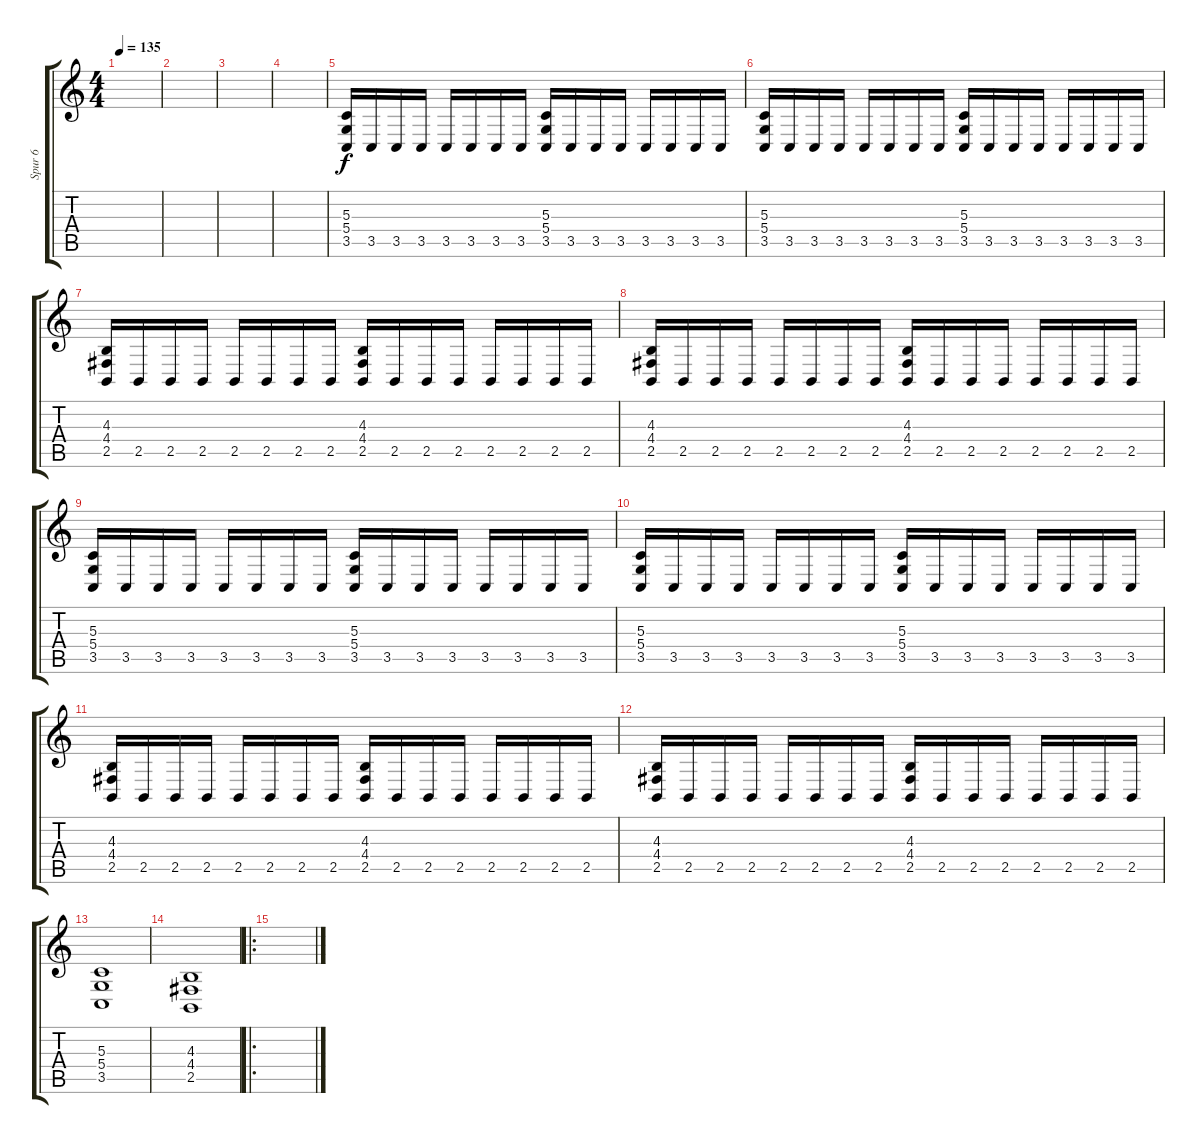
\track ("Spur 6" "Spur 6") {instrument choiraahs}
\staff {score tabs}
\tuning (E4 B3 G3 D3 A2 E2) {hide}
\ts (4 4)
\tempo 135
\clef g2
\ks c
|
|
|
|
(5.3 5.4 3.5).16 3.5.16 3.5.16 3.5.16 3.5.16 3.5.16 3.5.16 3.5.16 (5.3 5.4 3.5).16 3.5.16 3.5.16 3.5.16 3.5.16 3.5.16 3.5.16 3.5.16 |
(5.3 5.4 3.5).16 3.5.16 3.5.16 3.5.16 3.5.16 3.5.16 3.5.16 3.5.16 (5.3 5.4 3.5).16 3.5.16 3.5.16 3.5.16 3.5.16 3.5.16 3.5.16 3.5.16 |
(4.3 4.4 2.5).16 2.5.16 2.5.16 2.5.16 2.5.16 2.5.16 2.5.16 2.5.16 (4.3 4.4 2.5).16 2.5.16 2.5.16 2.5.16 2.5.16 2.5.16 2.5.16 2.5.16 |
(4.3 4.4 2.5).16 2.5.16 2.5.16 2.5.16 2.5.16 2.5.16 2.5.16 2.5.16 (4.3 4.4 2.5).16 2.5.16 2.5.16 2.5.16 2.5.16 2.5.16 2.5.16 2.5.16 |
(5.3 5.4 3.5).16 3.5.16 3.5.16 3.5.16 3.5.16 3.5.16 3.5.16 3.5.16 (5.3 5.4 3.5).16 3.5.16 3.5.16 3.5.16 3.5.16 3.5.16 3.5.16 3.5.16 |
(5.3 5.4 3.5).16 3.5.16 3.5.16 3.5.16 3.5.16 3.5.16 3.5.16 3.5.16 (5.3 5.4 3.5).16 3.5.16 3.5.16 3.5.16 3.5.16 3.5.16 3.5.16 3.5.16 |
(4.3 4.4 2.5).16 2.5.16 2.5.16 2.5.16 2.5.16 2.5.16 2.5.16 2.5.16 (4.3 4.4 2.5).16 2.5.16 2.5.16 2.5.16 2.5.16 2.5.16 2.5.16 2.5.16 |
(4.3 4.4 2.5).16 2.5.16 2.5.16 2.5.16 2.5.16 2.5.16 2.5.16 2.5.16 (4.3 4.4 2.5).16 2.5.16 2.5.16 2.5.16 2.5.16 2.5.16 2.5.16 2.5.16 |
(5.3 5.4 3.5).1 |
(4.3 4.4 2.5).1 |
\ro
